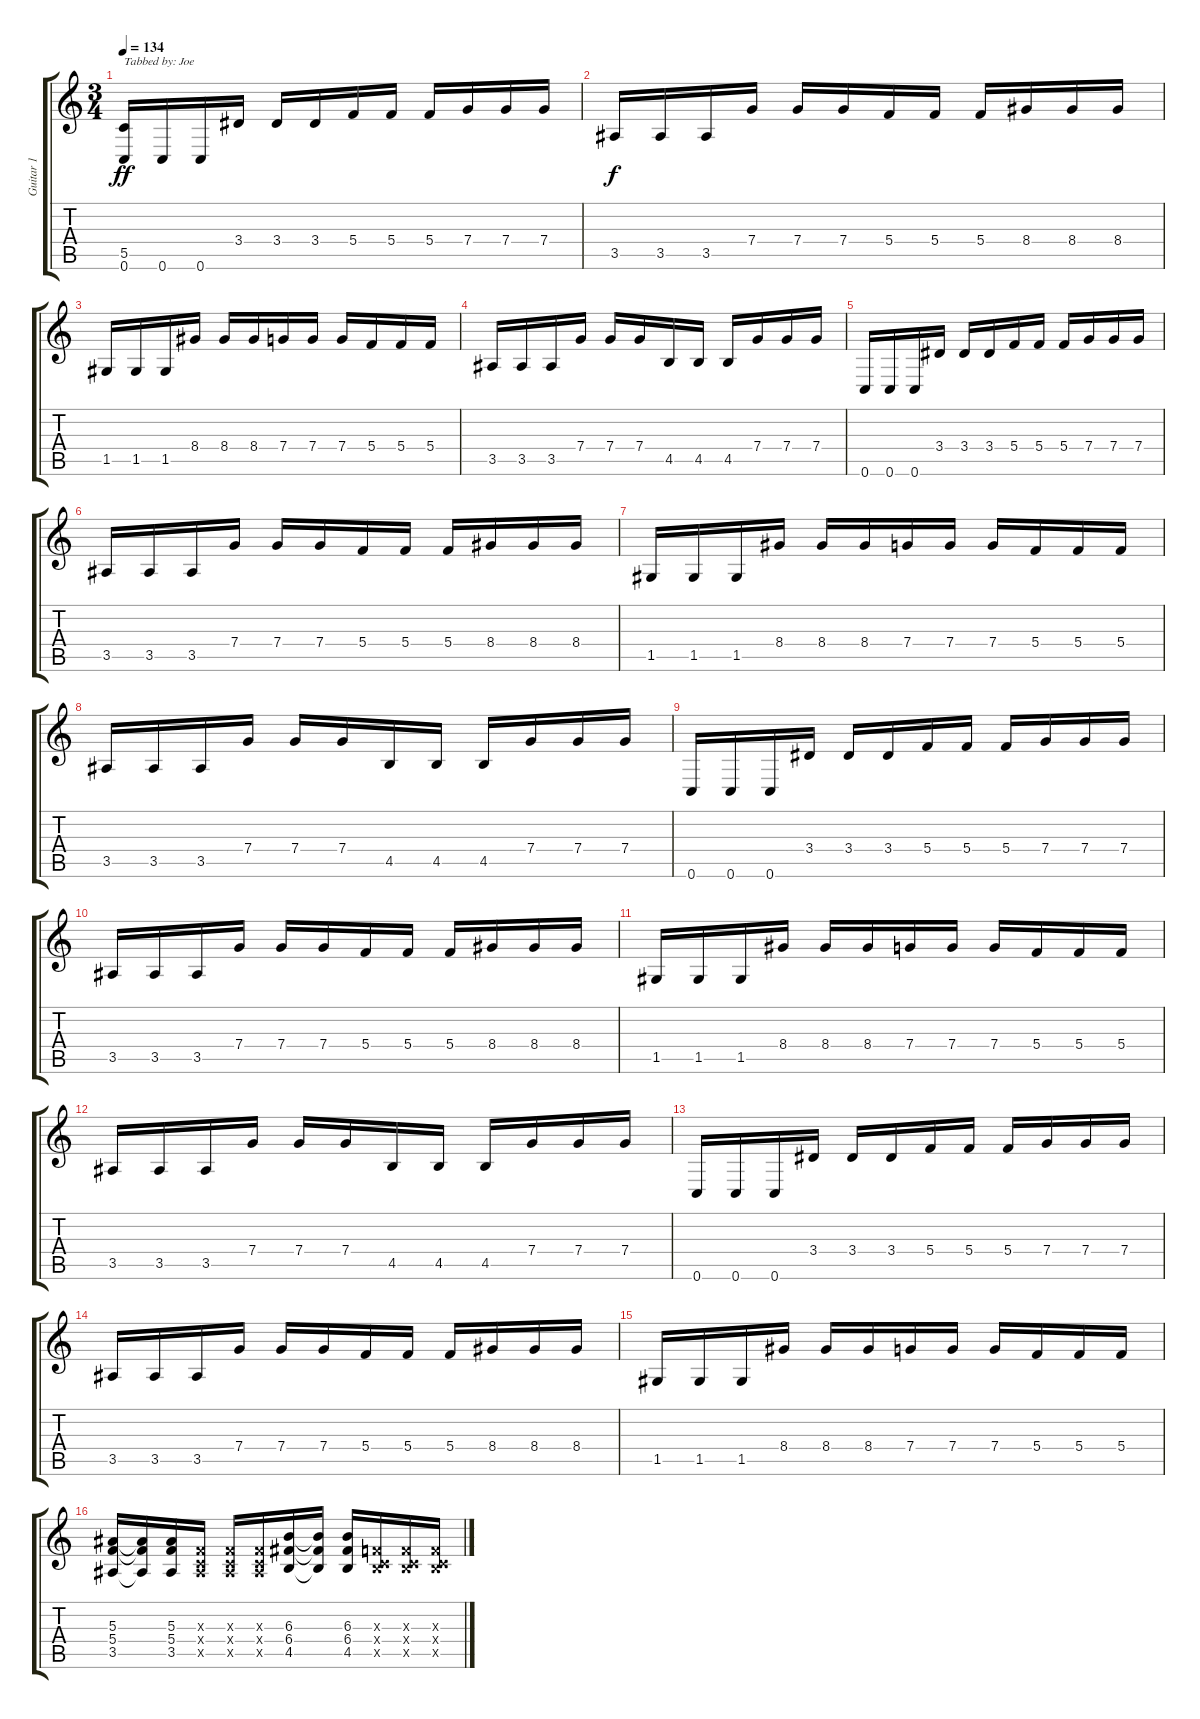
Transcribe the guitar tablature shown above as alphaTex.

\track ("Guitar 1" "Guitar 1") {instrument distortionguitar}
\staff {score tabs}
\tuning (D4 A3 F3 C3 G2 C2) {hide}
\ts (3 4)
\tempo 134
\clef g2
\ks c
(5.5 0.6).16{txt "Tabbed by: Joe" dy ff instrument distortionguitar} 0.6.16 0.6.16 3.4.16 3.4.16 3.4.16 5.4.16 5.4.16 5.4.16 7.4.16 7.4.16 7.4.16 |
3.5.16{dy f} 3.5.16 3.5.16 7.4.16 7.4.16 7.4.16 5.4.16 5.4.16 5.4.16 8.4.16 8.4.16 8.4.16 |
1.5.16 1.5.16 1.5.16 8.4.16 8.4.16 8.4.16 7.4.16 7.4.16 7.4.16 5.4.16 5.4.16 5.4.16 |
3.5.16 3.5.16 3.5.16 7.4.16 7.4.16 7.4.16 4.5.16 4.5.16 4.5.16 7.4.16 7.4.16 7.4.16 |
0.6.16 0.6.16 0.6.16 3.4.16 3.4.16 3.4.16 5.4.16 5.4.16 5.4.16 7.4.16 7.4.16 7.4.16 |
3.5.16 3.5.16 3.5.16 7.4.16 7.4.16 7.4.16 5.4.16 5.4.16 5.4.16 8.4.16 8.4.16 8.4.16 |
1.5.16 1.5.16 1.5.16 8.4.16 8.4.16 8.4.16 7.4.16 7.4.16 7.4.16 5.4.16 5.4.16 5.4.16 |
3.5.16 3.5.16 3.5.16 7.4.16 7.4.16 7.4.16 4.5.16 4.5.16 4.5.16 7.4.16 7.4.16 7.4.16 |
0.6.16 0.6.16 0.6.16 3.4.16 3.4.16 3.4.16 5.4.16 5.4.16 5.4.16 7.4.16 7.4.16 7.4.16 |
3.5.16 3.5.16 3.5.16 7.4.16 7.4.16 7.4.16 5.4.16 5.4.16 5.4.16 8.4.16 8.4.16 8.4.16 |
1.5.16 1.5.16 1.5.16 8.4.16 8.4.16 8.4.16 7.4.16 7.4.16 7.4.16 5.4.16 5.4.16 5.4.16 |
3.5.16 3.5.16 3.5.16 7.4.16 7.4.16 7.4.16 4.5.16 4.5.16 4.5.16 7.4.16 7.4.16 7.4.16 |
0.6.16 0.6.16 0.6.16 3.4.16 3.4.16 3.4.16 5.4.16 5.4.16 5.4.16 7.4.16 7.4.16 7.4.16 |
3.5.16 3.5.16 3.5.16 7.4.16 7.4.16 7.4.16 5.4.16 5.4.16 5.4.16 8.4.16 8.4.16 8.4.16 |
1.5.16 1.5.16 1.5.16 8.4.16 8.4.16 8.4.16 7.4.16 7.4.16 7.4.16 5.4.16 5.4.16 5.4.16 |
(5.3 5.4 3.5).16 (5.3{t} 5.4{t} 3.5{t}).16 (5.3 5.4 3.5).16 (0.3{x} 0.4{x} 3.5{x}).16 (0.3{x} 0.4{x} 3.5{x}).16 (0.3{x} 0.4{x} 3.5{x}).16 (6.3 6.4 4.5).16 (6.3{t} 6.4{t} 4.5{t}).16 (6.3 6.4 4.5).16 (0.3{x} 0.4{x} 4.5{x}).16 (0.3{x} 0.4{x} 4.5{x}).16 (0.3{x} 0.4{x} 4.5{x}).16
